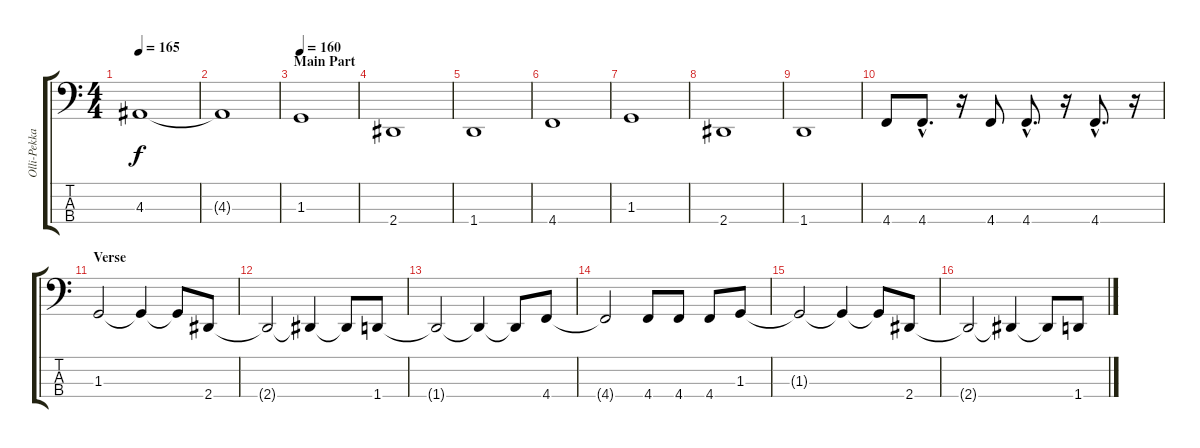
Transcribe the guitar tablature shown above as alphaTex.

\track ("Olli-Pekka Laine" "Olli-Pekka") {instrument electricbassfinger}
\staff {score tabs}
\tuning (E2 B1 Gb1 Db1) {hide}
\ts (4 4)
\tempo 165
\clef f4
\ks c
4.3{t}.1{dy f} |
4.3{t}.1 |
\section ("" "Main Part")
\tempo 160
1.3.1 |
2.4.1 |
1.4.1 |
4.4.1 |
1.3.1 |
2.4.1 |
1.4.1 |
4.4.8 4.4{hac}.8{d} r.16 4.4.8 4.4{hac}.8{d} r.16 4.4{hac}.8{d} r.16 |
\section ("" "Verse")
1.3.2 1.3{t}.4 1.3{t}.8 2.4.8 |
2.4{t}.2 2.4{t}.4 2.4{t}.8 1.4.8 |
1.4{t}.2 1.4{t}.4 1.4{t}.8 4.4.8 |
4.4{t}.2 4.4.8 4.4.8 4.4.8 1.3.8 |
1.3{t}.2 1.3{t}.4 1.3{t}.8 2.4.8 |
2.4{t}.2 2.4{t}.4 2.4{t}.8 1.4.8
